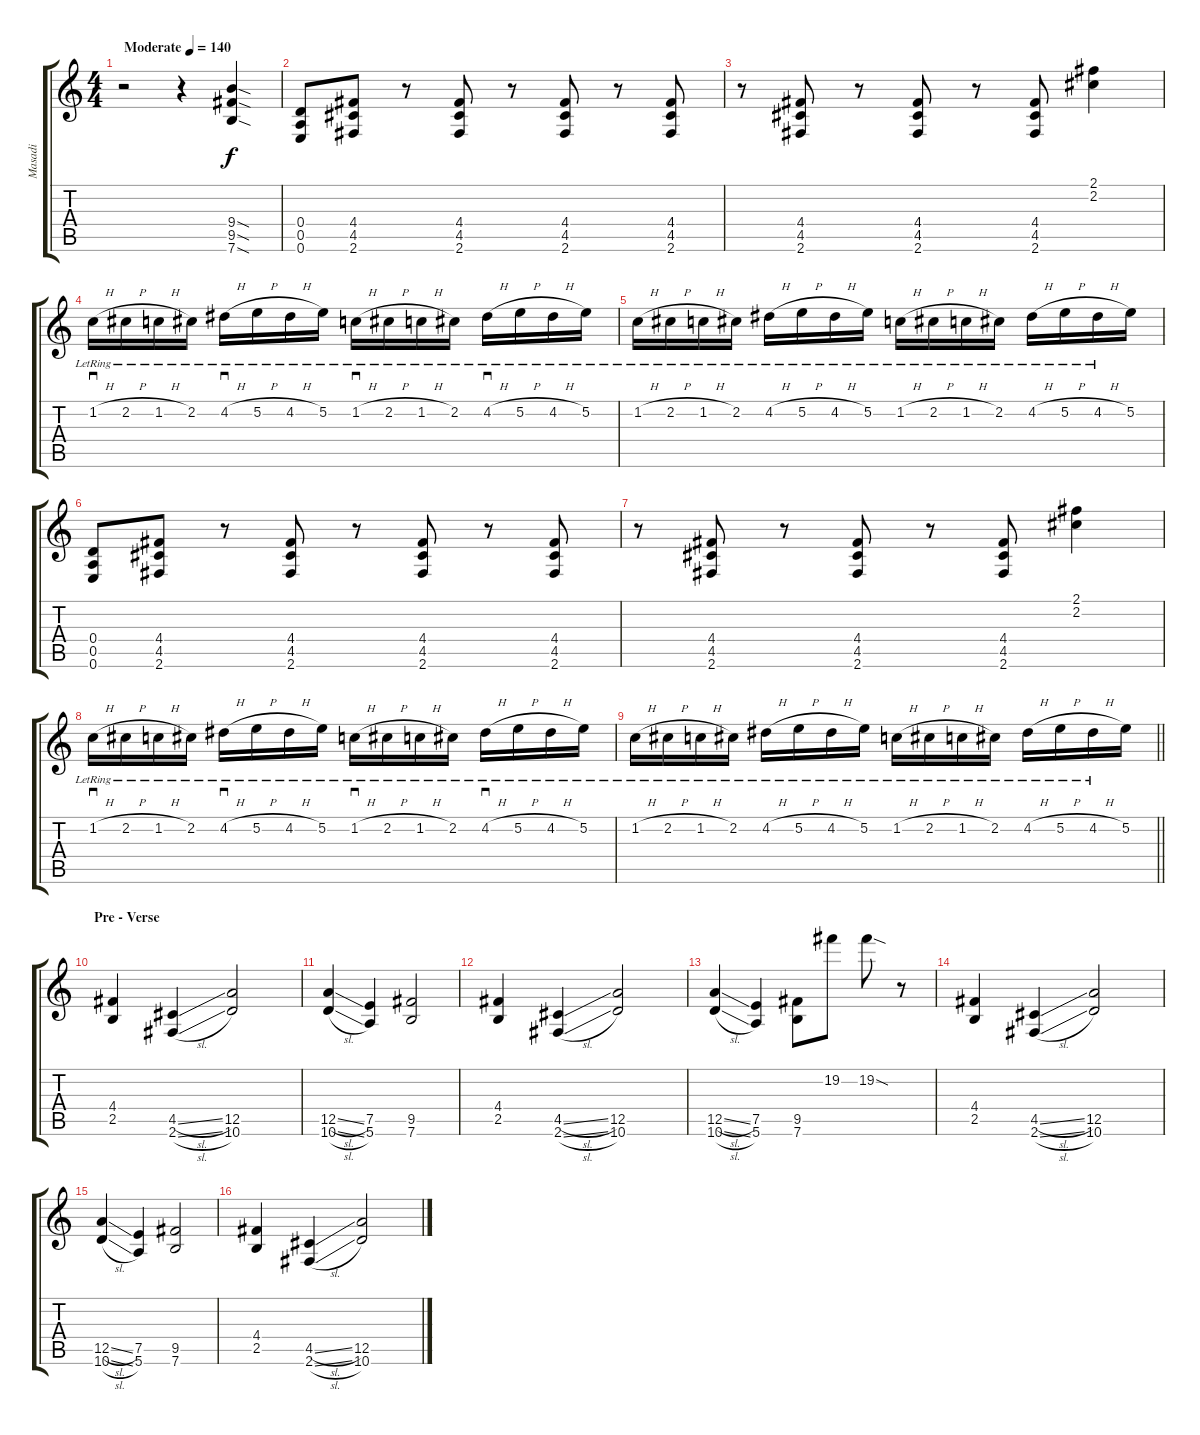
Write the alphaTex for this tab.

\track ("Masadi" "Masadi") {instrument distortionguitar}
\staff {score tabs}
\tuning (E4 B3 G3 D3 A2 E2) {hide}
\ts (4 4)
\tempo (140 "Moderate")
\clef g2
\ks c
r.2{dy f instrument distortionguitar} r.4 (9.4{sod} 9.5{sod} 7.6{sod}).4 |
(0.4 0.5 0.6).8 (4.4 4.5 2.6).8 r.8 (4.4 4.5 2.6).8 r.8 (4.4 4.5 2.6).8 r.8 (4.4 4.5 2.6).8 |
r.8 (4.4 4.5 2.6).8 r.8 (4.4 4.5 2.6).8 r.8 (4.4 4.5 2.6).8 (2.1 2.2).4 |
1.2{h lr}.16{sd} 2.2{h lr}.16 1.2{h lr}.16 2.2{lr}.16 4.2{h lr}.16{sd} 5.2{h lr}.16 4.2{h lr}.16 5.2{lr}.16 1.2{h lr}.16{sd} 2.2{h lr}.16 1.2{h lr}.16 2.2{lr}.16 4.2{h lr}.16{sd} 5.2{h lr}.16 4.2{h lr}.16 5.2{lr}.16 |
1.2{h lr}.16 2.2{h lr}.16 1.2{h lr}.16 2.2{lr}.16 4.2{h lr}.16 5.2{h lr}.16 4.2{h lr}.16 5.2{lr}.16 1.2{h lr}.16 2.2{h lr}.16 1.2{h lr}.16 2.2{lr}.16 4.2{h lr}.16 5.2{h lr}.16 4.2{h lr}.16 5.2.16 |
(0.4 0.5 0.6).8 (4.4 4.5 2.6).8 r.8 (4.4 4.5 2.6).8 r.8 (4.4 4.5 2.6).8 r.8 (4.4 4.5 2.6).8 |
r.8 (4.4 4.5 2.6).8 r.8 (4.4 4.5 2.6).8 r.8 (4.4 4.5 2.6).8 (2.1 2.2).4 |
1.2{h lr}.16{sd} 2.2{h lr}.16 1.2{h lr}.16 2.2{lr}.16 4.2{h lr}.16{sd} 5.2{h lr}.16 4.2{h lr}.16 5.2{lr}.16 1.2{h lr}.16{sd} 2.2{h lr}.16 1.2{h lr}.16 2.2{lr}.16 4.2{h lr}.16{sd} 5.2{h lr}.16 4.2{h lr}.16 5.2{lr}.16 |
\barLineRight lightlight
1.2{h lr}.16 2.2{h lr}.16 1.2{h lr}.16 2.2{lr}.16 4.2{h lr}.16 5.2{h lr}.16 4.2{h lr}.16 5.2{lr}.16 1.2{h lr}.16 2.2{h lr}.16 1.2{h lr}.16 2.2{lr}.16 4.2{h lr}.16 5.2{h lr}.16 4.2{h lr}.16 5.2.16 |
\section ("" "Pre - Verse")
(4.4 2.5).4 (4.5{sl} 2.6{sl}).4 (12.5 10.6).2 |
(12.5{sl} 10.6{sl}).4 (7.5 5.6).4 (9.5 7.6).2 |
(4.4 2.5).4 (4.5{sl} 2.6{sl}).4 (12.5 10.6).2 |
(12.5{sl} 10.6{sl}).4 (7.5 5.6).4 (9.5 7.6).8 19.2.8 19.2{sod}.8 r.8 |
(4.4 2.5).4 (4.5{sl} 2.6{sl}).4 (12.5 10.6).2 |
(12.5{sl} 10.6{sl}).4 (7.5 5.6).4 (9.5 7.6).2 |
(4.4 2.5).4 (4.5{sl} 2.6{sl}).4 (12.5 10.6).2
